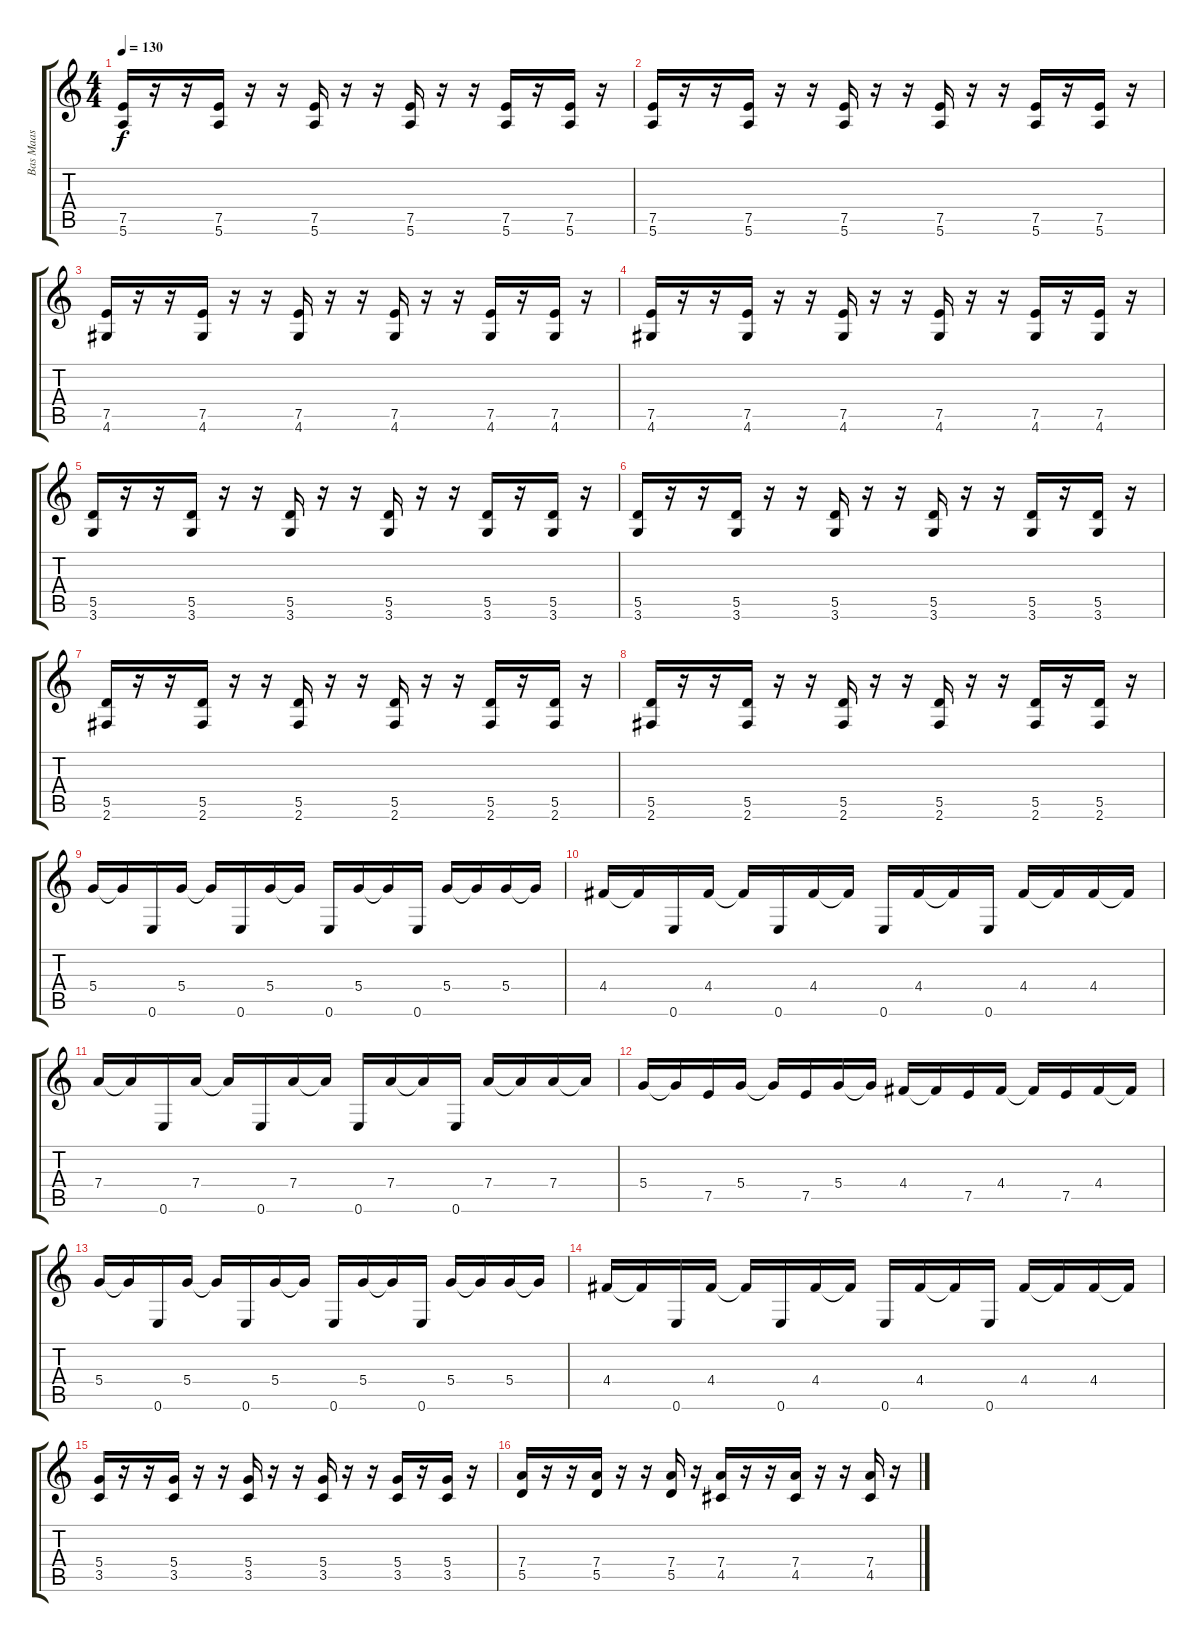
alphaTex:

\track ("Bas Maas" "Bas Maas") {instrument distortionguitar}
\staff {score tabs}
\tuning (E4 B3 G3 D3 A2 E2) {hide}
\ts (4 4)
\tempo 130
\clef g2
\ks c
(7.5 5.6).16{dy f} r.16 r.16 (7.5 5.6).16 r.16 r.16 (7.5 5.6).16 r.16 r.16 (7.5 5.6).16 r.16 r.16 (7.5 5.6).16 r.16 (7.5 5.6).16 r.16 |
(7.5 5.6).16 r.16 r.16 (7.5 5.6).16 r.16 r.16 (7.5 5.6).16 r.16 r.16 (7.5 5.6).16 r.16 r.16 (7.5 5.6).16 r.16 (7.5 5.6).16 r.16 |
(7.5 4.6).16 r.16 r.16 (7.5 4.6).16 r.16 r.16 (7.5 4.6).16 r.16 r.16 (7.5 4.6).16 r.16 r.16 (7.5 4.6).16 r.16 (7.5 4.6).16 r.16 |
(7.5 4.6).16 r.16 r.16 (7.5 4.6).16 r.16 r.16 (7.5 4.6).16 r.16 r.16 (7.5 4.6).16 r.16 r.16 (7.5 4.6).16 r.16 (7.5 4.6).16 r.16 |
(5.5 3.6).16 r.16 r.16 (5.5 3.6).16 r.16 r.16 (5.5 3.6).16 r.16 r.16 (5.5 3.6).16 r.16 r.16 (5.5 3.6).16 r.16 (5.5 3.6).16 r.16 |
(5.5 3.6).16 r.16 r.16 (5.5 3.6).16 r.16 r.16 (5.5 3.6).16 r.16 r.16 (5.5 3.6).16 r.16 r.16 (5.5 3.6).16 r.16 (5.5 3.6).16 r.16 |
(5.5 2.6).16 r.16 r.16 (5.5 2.6).16 r.16 r.16 (5.5 2.6).16 r.16 r.16 (5.5 2.6).16 r.16 r.16 (5.5 2.6).16 r.16 (5.5 2.6).16 r.16 |
(5.5 2.6).16 r.16 r.16 (5.5 2.6).16 r.16 r.16 (5.5 2.6).16 r.16 r.16 (5.5 2.6).16 r.16 r.16 (5.5 2.6).16 r.16 (5.5 2.6).16 r.16 |
5.4.16 5.4{t}.16 0.6.16 5.4.16 5.4{t}.16 0.6.16 5.4.16 5.4{t}.16 0.6.16 5.4.16 5.4{t}.16 0.6.16 5.4.16 5.4{t}.16 5.4.16 5.4{t}.16 |
4.4.16 4.4{t}.16 0.6.16 4.4.16 4.4{t}.16 0.6.16 4.4.16 4.4{t}.16 0.6.16 4.4.16 4.4{t}.16 0.6.16 4.4.16 4.4{t}.16 4.4.16 4.4{t}.16 |
7.4.16 7.4{t}.16 0.6.16 7.4.16 7.4{t}.16 0.6.16 7.4.16 7.4{t}.16 0.6.16 7.4.16 7.4{t}.16 0.6.16 7.4.16 7.4{t}.16 7.4.16 7.4{t}.16 |
5.4.16 5.4{t}.16 7.5.16 5.4.16 5.4{t}.16 7.5.16 5.4.16 5.4{t}.16 4.4.16 4.4{t}.16 7.5.16 4.4.16 4.4{t}.16 7.5.16 4.4.16 4.4{t}.16 |
5.4.16 5.4{t}.16 0.6.16 5.4.16 5.4{t}.16 0.6.16 5.4.16 5.4{t}.16 0.6.16 5.4.16 5.4{t}.16 0.6.16 5.4.16 5.4{t}.16 5.4.16 5.4{t}.16 |
4.4.16 4.4{t}.16 0.6.16 4.4.16 4.4{t}.16 0.6.16 4.4.16 4.4{t}.16 0.6.16 4.4.16 4.4{t}.16 0.6.16 4.4.16 4.4{t}.16 4.4.16 4.4{t}.16 |
(5.4 3.5).16 r.16 r.16 (5.4 3.5).16 r.16 r.16 (5.4 3.5).16 r.16 r.16 (5.4 3.5).16 r.16 r.16 (5.4 3.5).16 r.16 (5.4 3.5).16 r.16 |
(7.4 5.5).16 r.16 r.16 (7.4 5.5).16 r.16 r.16 (7.4 5.5).16 r.16 (7.4 4.5).16 r.16 r.16 (7.4 4.5).16 r.16 r.16 (7.4 4.5).16 r.16
